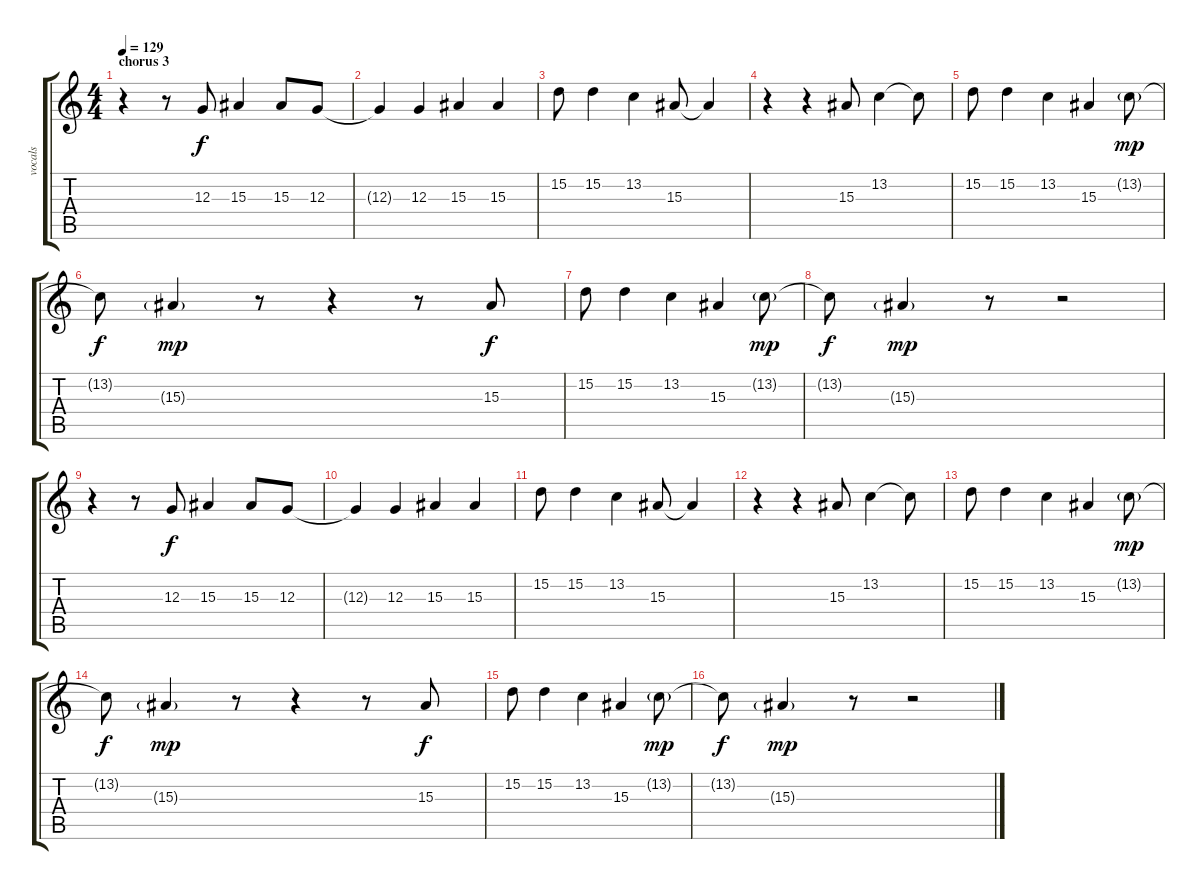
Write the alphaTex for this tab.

\track ("vocals" "vocals") {instrument flute}
\staff {score tabs}
\tuning (E4 B3 G3 D3 A2 E2) {hide}
\ts (4 4)
\section ("" "chorus 3")
\tempo 129
\clef g2
\ks c
r.4{dy mp} r.8 12.3.8{dy f} 15.3.4 15.3.8 12.3.8 |
12.3{t}.4 12.3.4 15.3.4 15.3.4 |
15.2.8 15.2.4 13.2.4 15.3.8 15.3{t}.4 |
r.4 r.4 15.3.8 13.2.4 13.2{t}.8 |
15.2.8 15.2.4 13.2.4 15.3.4 13.2{g}.8{dy mp} |
13.2{t}.8{dy f} 15.3{g}.4{dy mp} r.8 r.4 r.8 15.3.8{dy f} |
15.2.8 15.2.4 13.2.4 15.3.4 13.2{g}.8{dy mp} |
13.2{t}.8{dy f} 15.3{g}.4{dy mp} r.8 r.2 |
r.4 r.8 12.3.8{dy f} 15.3.4 15.3.8 12.3.8 |
12.3{t}.4 12.3.4 15.3.4 15.3.4 |
15.2.8 15.2.4 13.2.4 15.3.8 15.3{t}.4 |
r.4 r.4 15.3.8 13.2.4 13.2{t}.8 |
15.2.8 15.2.4 13.2.4 15.3.4 13.2{g}.8{dy mp} |
13.2{t}.8{dy f} 15.3{g}.4{dy mp} r.8 r.4 r.8 15.3.8{dy f} |
15.2.8 15.2.4 13.2.4 15.3.4 13.2{g}.8{dy mp} |
13.2{t}.8{dy f} 15.3{g}.4{dy mp} r.8 r.2
